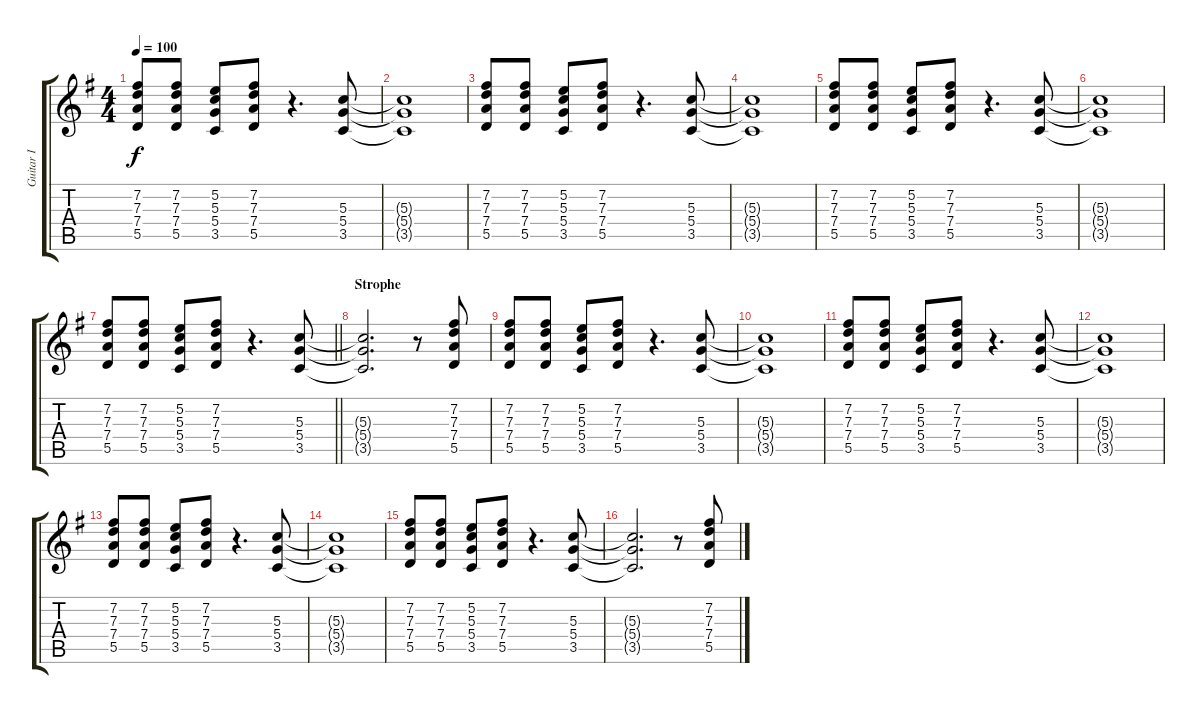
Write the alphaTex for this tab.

\track ("Guitar I" "Guitar I") {instrument acousticguitarsteel}
\staff {score tabs}
\tuning (E4 B3 G3 D3 A2 E2) {hide}
\ts (4 4)
\tempo 100
\clef g2
\ks eminor
(7.2 7.3 7.4 5.5).8{dy f} (7.2 7.3 7.4 5.5).8 (5.2 5.3 5.4 3.5).8 (7.2 7.3 7.4 5.5).8 r.4{d} (5.3 5.4 3.5).8 |
(5.3{t} 5.4{t} 3.5{t}).1 |
(7.2 7.3 7.4 5.5).8 (7.2 7.3 7.4 5.5).8 (5.2 5.3 5.4 3.5).8 (7.2 7.3 7.4 5.5).8 r.4{d} (5.3 5.4 3.5).8 |
(5.3{t} 5.4{t} 3.5{t}).1 |
(7.2 7.3 7.4 5.5).8 (7.2 7.3 7.4 5.5).8 (5.2 5.3 5.4 3.5).8 (7.2 7.3 7.4 5.5).8 r.4{d} (5.3 5.4 3.5).8 |
(5.3{t} 5.4{t} 3.5{t}).1 |
\barLineRight lightlight
(7.2 7.3 7.4 5.5).8 (7.2 7.3 7.4 5.5).8 (5.2 5.3 5.4 3.5).8 (7.2 7.3 7.4 5.5).8 r.4{d} (5.3 5.4 3.5).8 |
\section ("" "Strophe")
(5.3{t} 5.4{t} 3.5{t}).2{d} r.8 (7.2 7.3 7.4 5.5).8 |
(7.2 7.3 7.4 5.5).8 (7.2 7.3 7.4 5.5).8 (5.2 5.3 5.4 3.5).8 (7.2 7.3 7.4 5.5).8 r.4{d} (5.3 5.4 3.5).8 |
(5.3{t} 5.4{t} 3.5{t}).1 |
(7.2 7.3 7.4 5.5).8 (7.2 7.3 7.4 5.5).8 (5.2 5.3 5.4 3.5).8 (7.2 7.3 7.4 5.5).8 r.4{d} (5.3 5.4 3.5).8 |
(5.3{t} 5.4{t} 3.5{t}).1 |
(7.2 7.3 7.4 5.5).8 (7.2 7.3 7.4 5.5).8 (5.2 5.3 5.4 3.5).8 (7.2 7.3 7.4 5.5).8 r.4{d} (5.3 5.4 3.5).8 |
(5.3{t} 5.4{t} 3.5{t}).1 |
(7.2 7.3 7.4 5.5).8 (7.2 7.3 7.4 5.5).8 (5.2 5.3 5.4 3.5).8 (7.2 7.3 7.4 5.5).8 r.4{d} (5.3 5.4 3.5).8 |
(5.3{t} 5.4{t} 3.5{t}).2{d} r.8 (7.2 7.3 7.4 5.5).8
